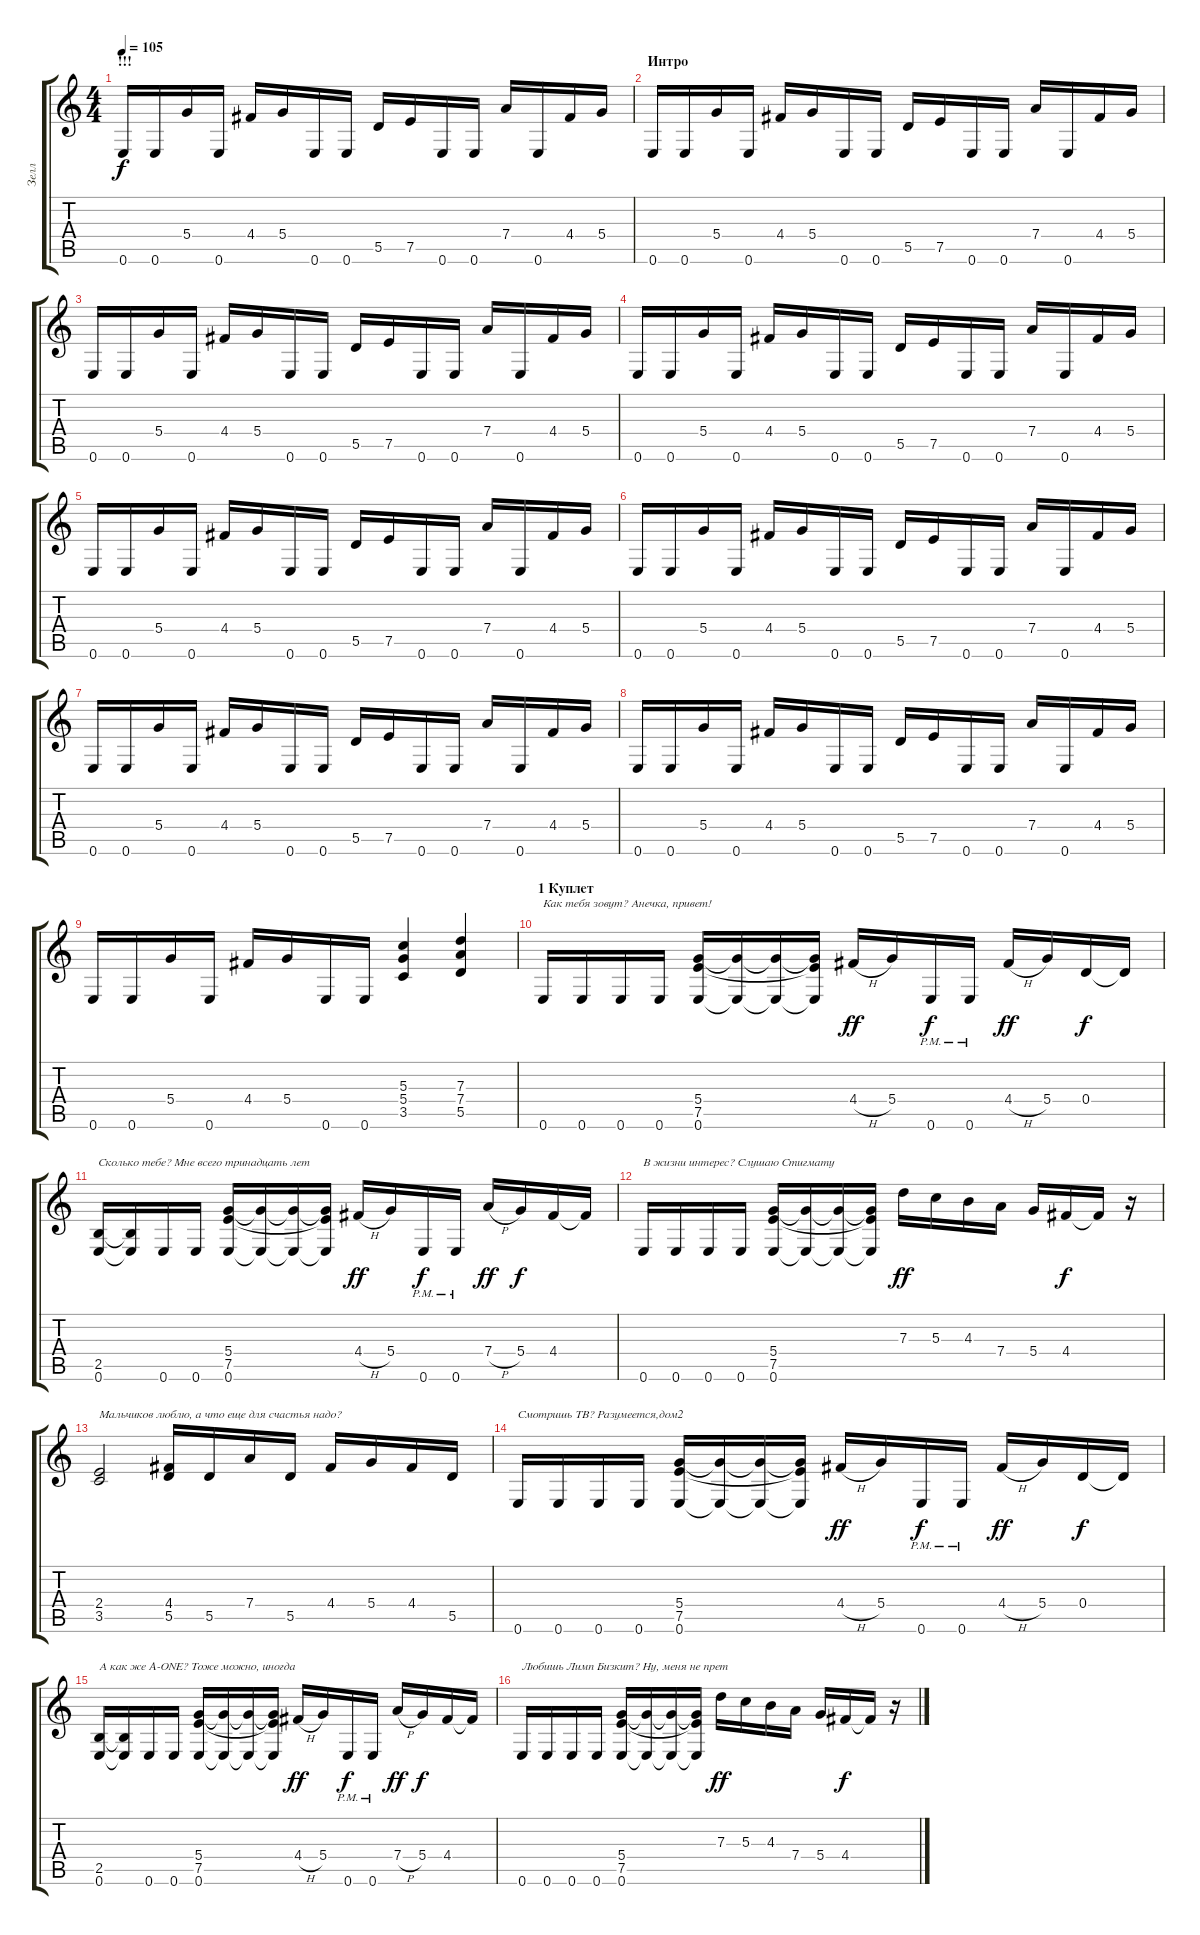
\track ("Зелл" "Зелл") {instrument distortionguitar}
\staff {score tabs}
\tuning (E4 B3 G3 D3 A2 E2) {hide}
\ts (4 4)
\section ("" "!!!")
\tempo 105
\clef g2
\ks c
0.6.16{dy f instrument distortionguitar} 0.6.16 5.4.16 0.6.16 4.4.16 5.4.16 0.6.16 0.6.16 5.5.16 7.5.16 0.6.16 0.6.16 7.4.16 0.6.16 4.4.16 5.4.16 |
\section ("" "Интро")
0.6.16 0.6.16 5.4.16 0.6.16 4.4.16 5.4.16 0.6.16 0.6.16 5.5.16 7.5.16 0.6.16 0.6.16 7.4.16 0.6.16 4.4.16 5.4.16 |
0.6.16 0.6.16 5.4.16 0.6.16 4.4.16 5.4.16 0.6.16 0.6.16 5.5.16 7.5.16 0.6.16 0.6.16 7.4.16 0.6.16 4.4.16 5.4.16 |
0.6.16 0.6.16 5.4.16 0.6.16 4.4.16 5.4.16 0.6.16 0.6.16 5.5.16 7.5.16 0.6.16 0.6.16 7.4.16 0.6.16 4.4.16 5.4.16 |
0.6.16 0.6.16 5.4.16 0.6.16 4.4.16 5.4.16 0.6.16 0.6.16 5.5.16 7.5.16 0.6.16 0.6.16 7.4.16 0.6.16 4.4.16 5.4.16 |
0.6.16 0.6.16 5.4.16 0.6.16 4.4.16 5.4.16 0.6.16 0.6.16 5.5.16 7.5.16 0.6.16 0.6.16 7.4.16 0.6.16 4.4.16 5.4.16 |
0.6.16 0.6.16 5.4.16 0.6.16 4.4.16 5.4.16 0.6.16 0.6.16 5.5.16 7.5.16 0.6.16 0.6.16 7.4.16 0.6.16 4.4.16 5.4.16 |
0.6.16 0.6.16 5.4.16 0.6.16 4.4.16 5.4.16 0.6.16 0.6.16 5.5.16 7.5.16 0.6.16 0.6.16 7.4.16 0.6.16 4.4.16 5.4.16 |
0.6.16 0.6.16 5.4.16 0.6.16 4.4.16 5.4.16 0.6.16 0.6.16 (5.3 5.4 3.5).4 (7.3 7.4 5.5).4 |
\section ("" "1 Куплет")
0.6.16{txt "Как тебя зовут? Анечка, привет!"} 0.6.16 0.6.16 0.6.16 (5.4 7.5 0.6).16 (5.4{t} 0.6{t}).16 (5.4{t} 0.6{t}).16 (5.4{t} 7.5{t} 0.6{t}).16 4.4{h}.16{dy ff} 5.4.16 0.6{pm}.16{dy f} 0.6{pm}.16 4.4{h}.16{dy ff} 5.4.16 0.4.16{dy f} 0.4{t}.16 |
(2.5 0.6).16{txt "Сколько тебе? Мне всего тринадцать лет"} (2.5{t} 0.6{t}).16 0.6.16 0.6.16 (5.4 7.5 0.6).16 (5.4{t} 0.6{t}).16 (5.4{t} 0.6{t}).16 (5.4{t} 7.5{t} 0.6{t}).16 4.4{h}.16{dy ff} 5.4.16 0.6{pm}.16{dy f} 0.6{pm}.16 7.4{h}.16{dy ff} 5.4.16{dy f} 4.4.16 4.4{t}.16 |
0.6.16{txt "В жизни интерес? Слушаю Стигмату"} 0.6.16 0.6.16 0.6.16 (5.4 7.5 0.6).16 (5.4{t} 0.6{t}).16 (5.4{t} 0.6{t}).16 (5.4{t} 7.5{t} 0.6{t}).16 7.3.16{dy ff} 5.3.16 4.3.16 7.4.16 5.4.16 4.4.16{dy f} 4.4{t}.16 r.16 |
(2.4 3.5).2{txt "Мальчиков люблю, а что еще для счастья надо?"} (4.4 5.5).16 5.5.16 7.4.16 5.5.16 4.4.16 5.4.16 4.4.16 5.5.16 |
0.6.16{txt "Смотришь ТВ? Разумеется,дом2"} 0.6.16 0.6.16 0.6.16 (5.4 7.5 0.6).16 (5.4{t} 0.6{t}).16 (5.4{t} 0.6{t}).16 (5.4{t} 7.5{t} 0.6{t}).16 4.4{h}.16{dy ff} 5.4.16 0.6{pm}.16{dy f} 0.6{pm}.16 4.4{h}.16{dy ff} 5.4.16 0.4.16{dy f} 0.4{t}.16 |
(2.5 0.6).16{txt "А как же A-ONE? Тоже можно, иногда"} (2.5{t} 0.6{t}).16 0.6.16 0.6.16 (5.4 7.5 0.6).16 (5.4{t} 0.6{t}).16 (5.4{t} 0.6{t}).16 (5.4{t} 7.5{t} 0.6{t}).16 4.4{h}.16{dy ff} 5.4.16 0.6{pm}.16{dy f} 0.6{pm}.16 7.4{h}.16{dy ff} 5.4.16{dy f} 4.4.16 4.4{t}.16 |
0.6.16{txt "Любишь Лимп Бизкит? Ну, меня не прет"} 0.6.16 0.6.16 0.6.16 (5.4 7.5 0.6).16 (5.4{t} 0.6{t}).16 (5.4{t} 0.6{t}).16 (5.4{t} 7.5{t} 0.6{t}).16 7.3.16{dy ff} 5.3.16 4.3.16 7.4.16 5.4.16 4.4.16{dy f} 4.4{t}.16 r.16
